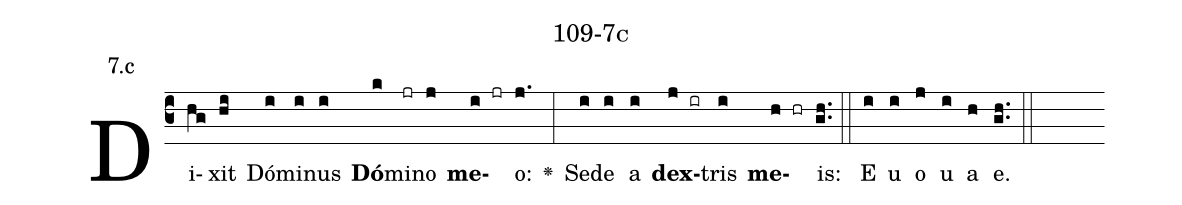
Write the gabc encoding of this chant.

name: 109-7c;
annotation: 7.c;
%%
(c3)Di(hg)xit(hi) Dó(i)mi(i)nus(i) <b>Dó</b>(k)mi(jr)no(j) <b>me</b>(i jr)o:(j.) <v>\greheightstar</v>(:) Se(i)de(i) a(i) <b>dex</b>(j ir)tris(i) <b>me</b>(h hr)is:(gh..) (::) E(i) u(i) o(j) u(i) a(h) e.(gh..) (::)
